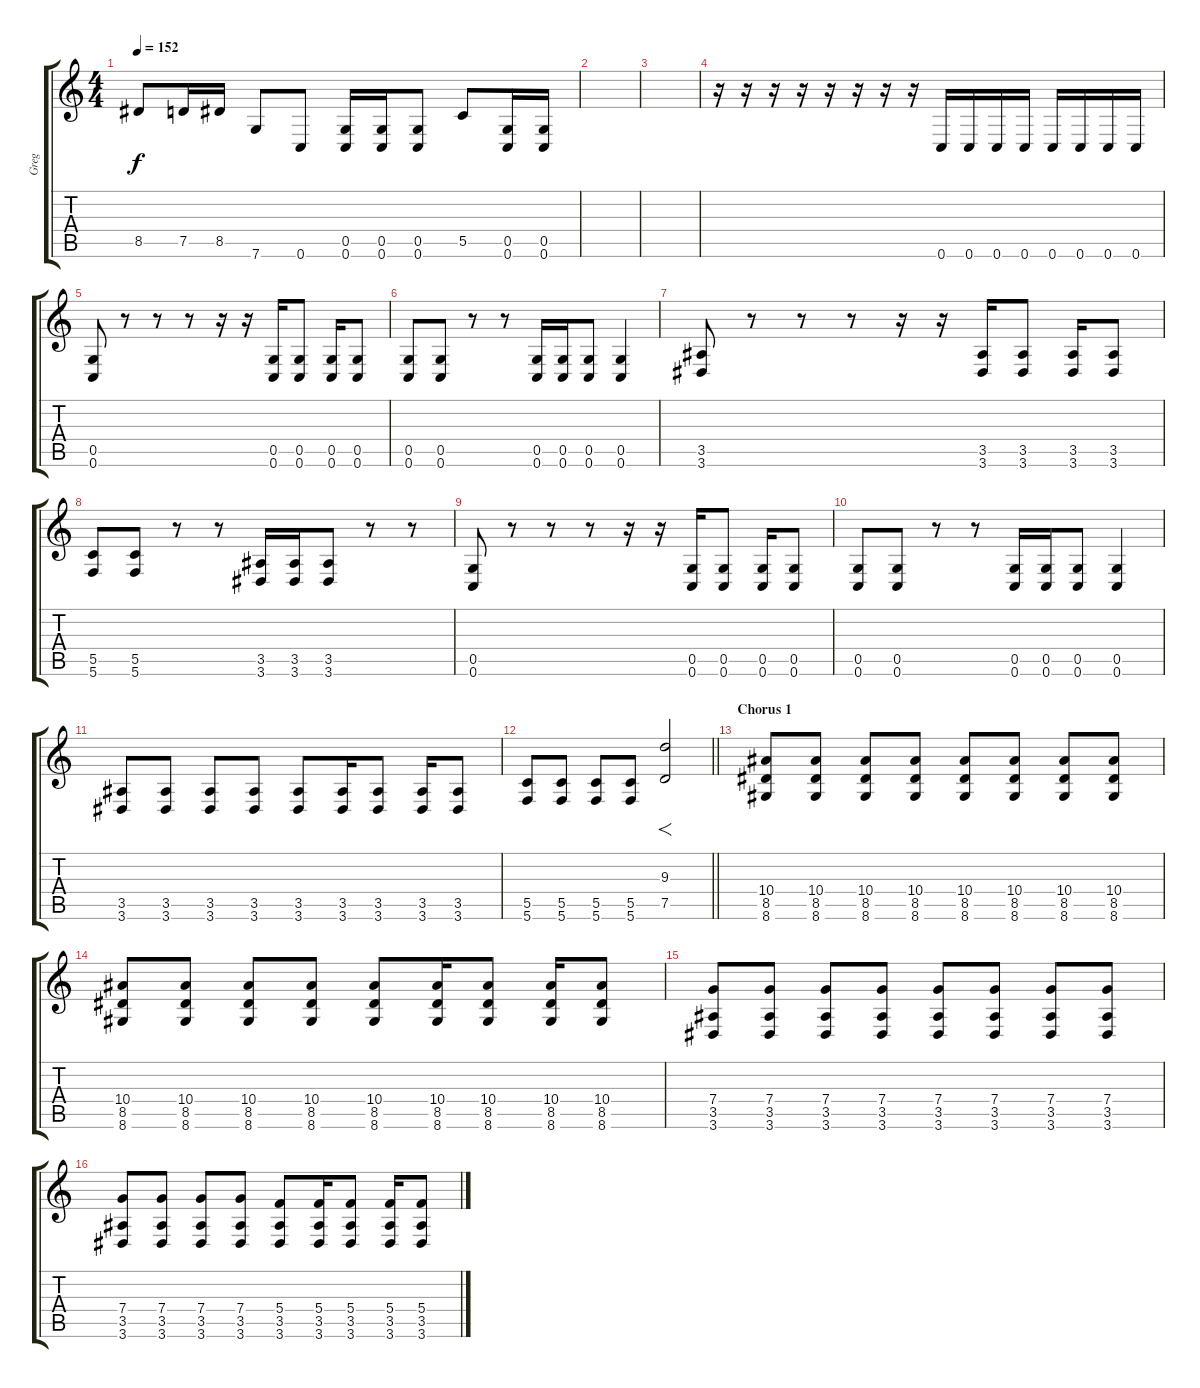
\track ("Greg" "Greg") {instrument distortionguitar}
\staff {score tabs}
\tuning (D4 A3 F3 C3 G2 C2) {hide}
\ts (4 4)
\tempo 152
\clef g2
\ks c
8.5.8{dy f} 7.5.16 8.5.16 7.6.8 0.6.8 (0.5 0.6).16 (0.5 0.6).16 (0.5 0.6).8 5.5.8 (0.5 0.6).16 (0.5 0.6).16 |
|
|
r.16 r.16 r.16 r.16 r.16 r.16 r.16 r.16 0.6.16 0.6.16 0.6.16 0.6.16 0.6.16 0.6.16 0.6.16 0.6.16 |
(0.5 0.6).8 r.8 r.8 r.8 r.16 r.16 (0.5 0.6).16 (0.5 0.6).8 (0.5 0.6).16 (0.5 0.6).8 |
(0.5 0.6).8 (0.5 0.6).8 r.8 r.8 (0.5 0.6).16 (0.5 0.6).16 (0.5 0.6).8 (0.5 0.6).4 |
(3.5 3.6).8 r.8 r.8 r.8 r.16 r.16 (3.5 3.6).16 (3.5 3.6).8 (3.5 3.6).16 (3.5 3.6).8 |
(5.5 5.6).8 (5.5 5.6).8 r.8 r.8 (3.5 3.6).16 (3.5 3.6).16 (3.5 3.6).8 r.8 r.8 |
(0.5 0.6).8 r.8 r.8 r.8 r.16 r.16 (0.5 0.6).16 (0.5 0.6).8 (0.5 0.6).16 (0.5 0.6).8 |
(0.5 0.6).8 (0.5 0.6).8 r.8 r.8 (0.5 0.6).16 (0.5 0.6).16 (0.5 0.6).8 (0.5 0.6).4 |
(3.5 3.6).8 (3.5 3.6).8 (3.5 3.6).8 (3.5 3.6).8 (3.5 3.6).8 (3.5 3.6).16 (3.5 3.6).8 (3.5 3.6).16 (3.5 3.6).8 |
\barLineRight lightlight
(5.5 5.6).8 (5.5 5.6).8 (5.5 5.6).8 (5.5 5.6).8 (9.3 7.5).2{f} |
\section ("" "Chorus 1")
(10.4 8.5 8.6).8 (10.4 8.5 8.6).8 (10.4 8.5 8.6).8 (10.4 8.5 8.6).8 (10.4 8.5 8.6).8 (10.4 8.5 8.6).8 (10.4 8.5 8.6).8 (10.4 8.5 8.6).8 |
(10.4 8.5 8.6).8 (10.4 8.5 8.6).8 (10.4 8.5 8.6).8 (10.4 8.5 8.6).8 (10.4 8.5 8.6).8 (10.4 8.5 8.6).16 (10.4 8.5 8.6).8 (10.4 8.5 8.6).16 (10.4 8.5 8.6).8 |
(7.4 3.5 3.6).8 (7.4 3.5 3.6).8 (7.4 3.5 3.6).8 (7.4 3.5 3.6).8 (7.4 3.5 3.6).8 (7.4 3.5 3.6).8 (7.4 3.5 3.6).8 (7.4 3.5 3.6).8 |
(7.4 3.5 3.6).8 (7.4 3.5 3.6).8 (7.4 3.5 3.6).8 (7.4 3.5 3.6).8 (5.4 3.5 3.6).8 (5.4 3.5 3.6).16 (5.4 3.5 3.6).8 (5.4 3.5 3.6).16 (5.4 3.5 3.6).8
